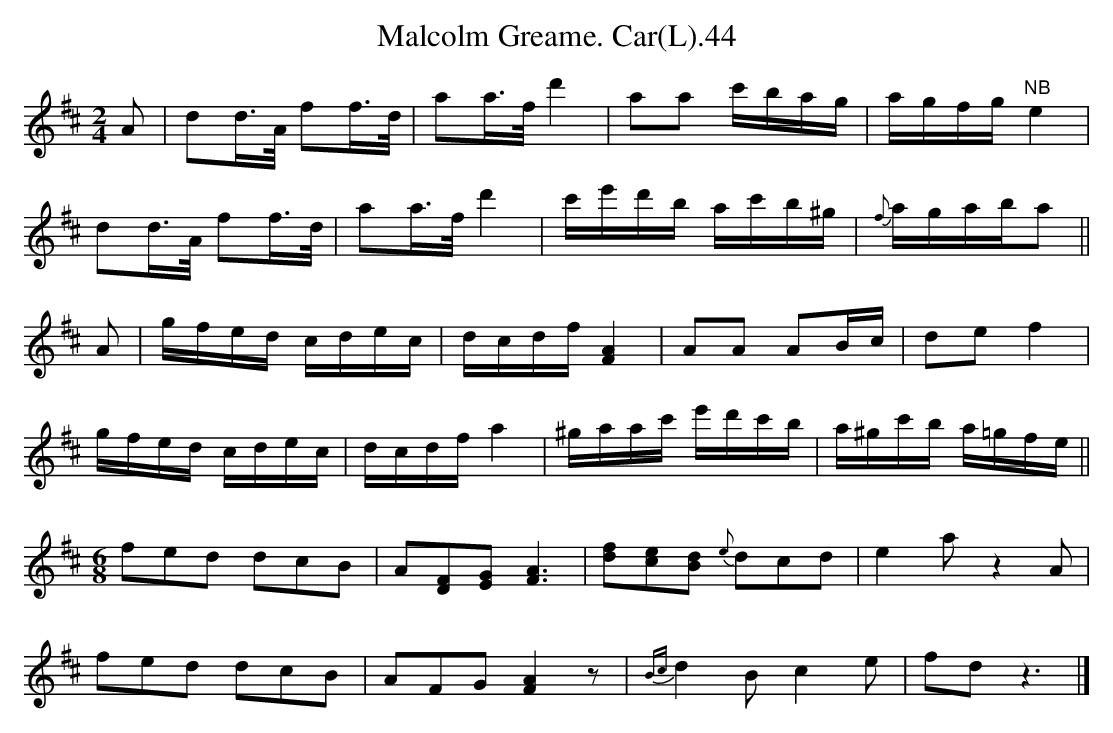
X:1
T:Malcolm Greame. Car(L).44
M:2/4
L:1/16
K:D
A2|d2d>A f2f>d|a2a>f d'4|a2a2 c'bag|agfg "NB"e4|
d2d>A f2f>d|a2a>f d'4|c'e'd'b ac'b^g|{f}agaba2||
A2|gfed cdec|dcdf [F4A4]|A2A2 A2Bc|d2e2 f4|
gfed cdec|dcdf a4|^gaac' e'd'c'b|a^gc'b a=gfe||
M:6/8
L:1/8
fed dcB|A[DF][EG] [F3A3]|[df][ce][Bd] {e}dcd|e2az2A|
fed dcB|AFG [F2A2]z|{Bc}d2B c2e|fdz3|]
